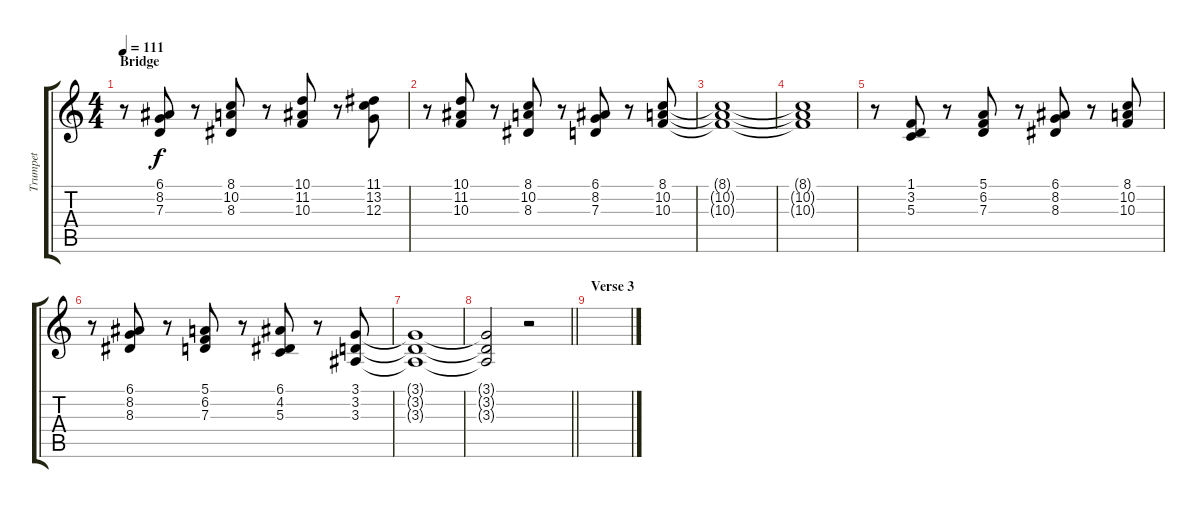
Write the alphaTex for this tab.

\track ("Trumpet" "Trumpet") {instrument trumpet}
\staff {score tabs}
\tuning (E4 B3 G3 D3 A2 E2) {hide}
\ts (4 4)
\section ("" "Bridge")
\tempo 111
\clef g2
\ks c
r.8{dy f} (6.1 8.2 7.3).8 r.8 (8.1 10.2 8.3).8 r.8 (10.1 11.2 10.3).8 r.8 (11.1 13.2 12.3).8 |
r.8 (10.1 11.2 10.3).8 r.8 (8.1 10.2 8.3).8 r.8 (6.1 8.2 7.3).8 r.8 (8.1 10.2 10.3).8 |
(8.1{t} 10.2{t} 10.3{t}).1 |
(8.1{t} 10.2{t} 10.3{t}).1 |
r.8 (1.1 3.2 5.3).8 r.8 (5.1 6.2 7.3).8 r.8 (6.1 8.2 8.3).8 r.8 (8.1 10.2 10.3).8 |
r.8 (6.1 8.2 8.3).8 r.8 (5.1 6.2 7.3).8 r.8 (6.1 4.2 5.3).8 r.8 (3.1 3.2 3.3).8 |
(3.1{t} 3.2{t} 3.3{t}).1 |
\barLineRight lightlight
(3.1{t} 3.2{t} 3.3{t}).2 r.2 |
\section ("" "Verse 3")
